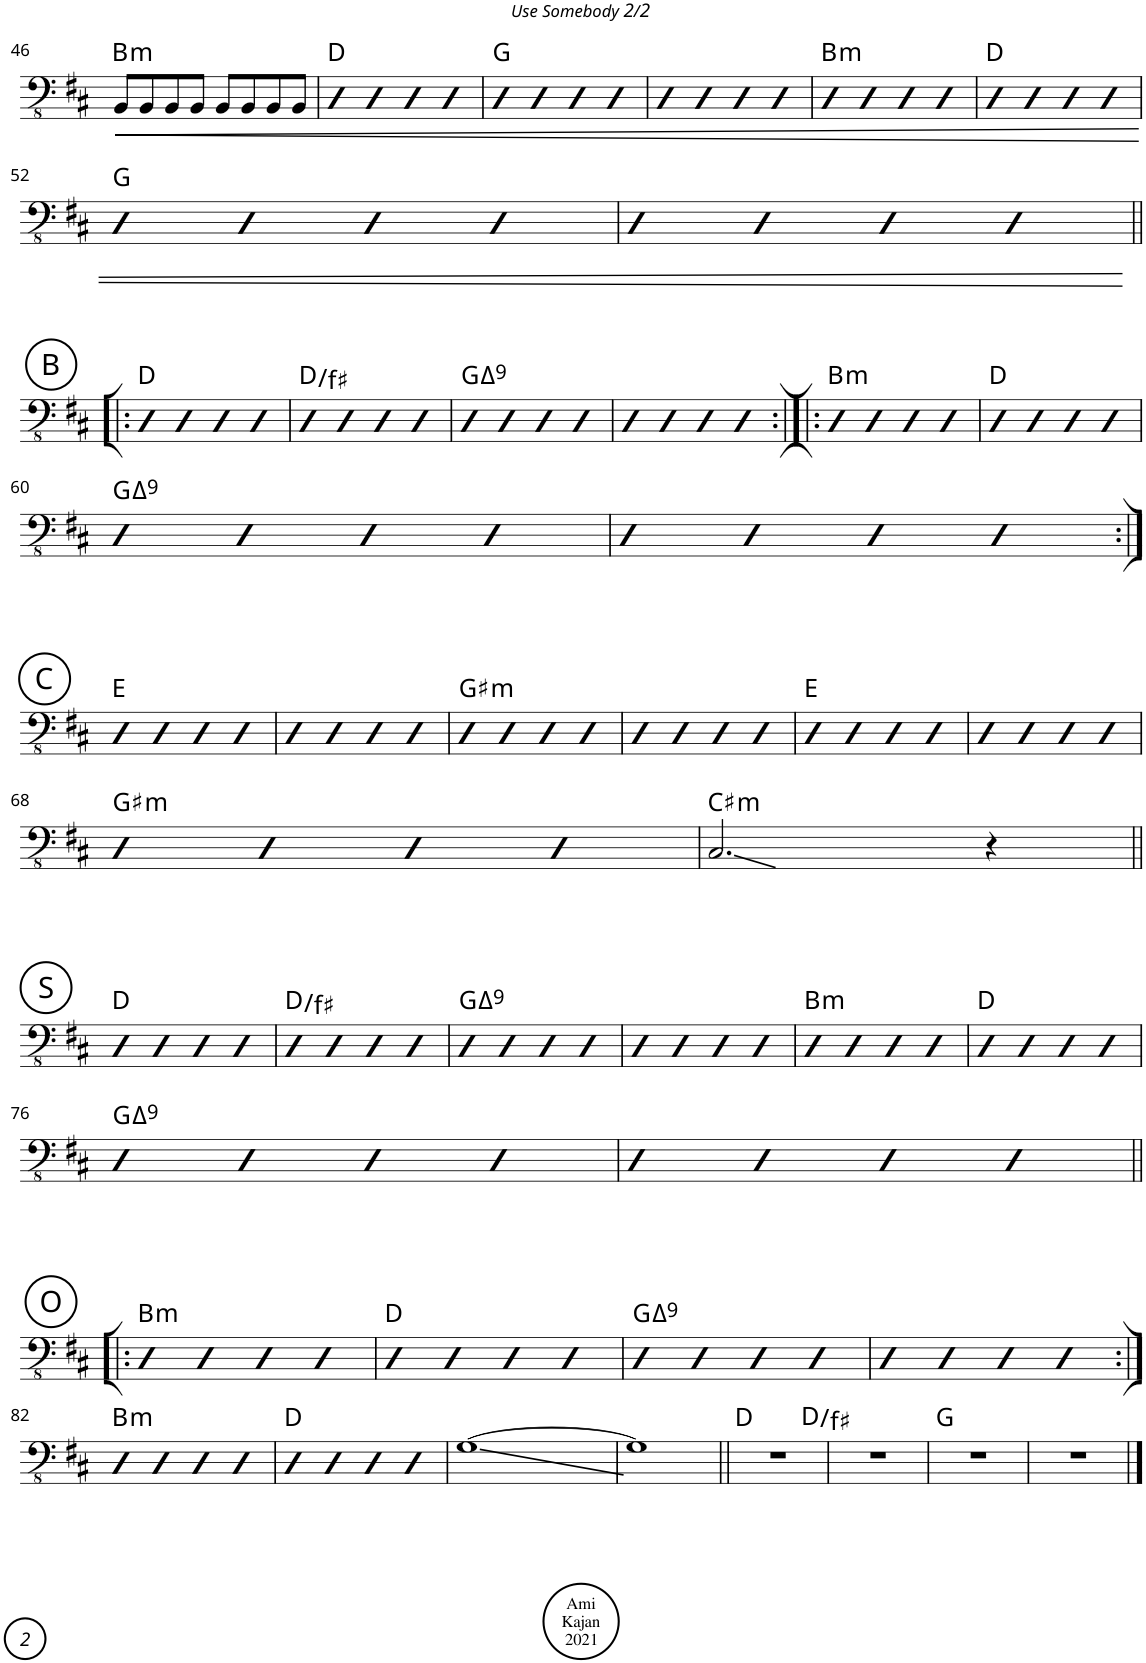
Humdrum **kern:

**kern	**dynam	**harte
*part1	*part1	*part1
*staff1	*staff1	*
*I"Acoustic Bass	*	*
*I'Bass	*	*
!!LO:PB:g=z
*clefFv4	*	*
*k[f#c#]	*	*
*M4/4	*	*
*met(c)	*	*
=46	=46	=46
!	!LO:HP:b	!LO:H:kt=m
8BBB/L	<	B:min
8BBB/	.	.
8BBB/	.	.
8BBB/J	.	.
8BBB/L	.	.
8BBB/	.	.
8BBB/	.	.
8BBB/J	.	.
=47	=47	=47
4EE	.	D:maj
4EE	.	.
4EE	.	.
4EE	.	.
=48	=48	=48
4EE	.	G:maj
4EE	.	.
4EE	.	.
4EE	.	.
=49	=49	=49
4EE	.	.
4EE	.	.
4EE	.	.
4EE	.	.
=50	=50	=50
!	!	!LO:H:kt=m
4EE	.	B:min
4EE	.	.
4EE	.	.
4EE	.	.
=51	=51	=51
4EE	.	D:maj
4EE	.	.
4EE	.	.
4EE	.	.
!!LO:LB:g=z
=52	=52	=52
4EE	.	G:maj
4EE	.	.
4EE	.	.
4EE	.	.
=53	=53	=53
4EE	.	.
4EE	.	.
4EE	.	.
4EE	.	.
.	[	.
!!LO:LB:g=z
!!LO:REH:place=s1:a:cj:enc=circle:fs=14:t=B
=54!|:	=54!|:	=54!|:
4EE	.	D:maj
4EE	.	.
4EE	.	.
4EE	.	.
=55	=55	=55
4EE	.	D:maj/3
4EE	.	.
4EE	.	.
4EE	.	.
=56	=56	=56
!	!	!LO:H:kt=9
4EE	.	G:maj9
4EE	.	.
4EE	.	.
4EE	.	.
=57	=57	=57
4EE	.	.
4EE	.	.
4EE	.	.
4EE	.	.
=58:|!|:	=58:|!|:	=58:|!|:
!	!	!LO:H:kt=m
4EE	.	B:min
4EE	.	.
4EE	.	.
4EE	.	.
=59	=59	=59
4EE	.	D:maj
4EE	.	.
4EE	.	.
4EE	.	.
!!LO:LB:g=z
=60	=60	=60
!	!	!LO:H:kt=9
4EE	.	G:maj9
4EE	.	.
4EE	.	.
4EE	.	.
=61	=61	=61
4EE	.	.
4EE	.	.
4EE	.	.
4EE	.	.
!!LO:LB:g=z
!!LO:REH:place=s1:a:cj:enc=circle:fs=14:t=C
=62:|!	=62:|!	=62:|!
4EE	.	E:maj
4EE	.	.
4EE	.	.
4EE	.	.
=63	=63	=63
4EE	.	.
4EE	.	.
4EE	.	.
4EE	.	.
=64	=64	=64
!	!	!LO:H:kt=m
4EE	.	G#:min
4EE	.	.
4EE	.	.
4EE	.	.
=65	=65	=65
4EE	.	.
4EE	.	.
4EE	.	.
4EE	.	.
=66	=66	=66
4EE	.	E:maj
4EE	.	.
4EE	.	.
4EE	.	.
=67	=67	=67
4EE	.	.
4EE	.	.
4EE	.	.
4EE	.	.
!!LO:LB:g=z
=68	=68	=68
!	!	!LO:H:kt=m
4EE	.	G#:min
4EE	.	.
4EE	.	.
4EE	.	.
=69	=69	=69
!	!	!LO:H:kt=m
2.CC#/	.	C#:min
4r	.	.
!!LO:LB:g=z
!!LO:REH:place=s1:a:cj:enc=circle:fs=14:t=S
=70||	=70||	=70||
4EE	.	D:maj
4EE	.	.
4EE	.	.
4EE	.	.
=71	=71	=71
4EE	.	D:maj/3
4EE	.	.
4EE	.	.
4EE	.	.
=72	=72	=72
!	!	!LO:H:kt=9
4EE	.	G:maj9
4EE	.	.
4EE	.	.
4EE	.	.
=73	=73	=73
4EE	.	.
4EE	.	.
4EE	.	.
4EE	.	.
=74	=74	=74
!	!	!LO:H:kt=m
4EE	.	B:min
4EE	.	.
4EE	.	.
4EE	.	.
=75	=75	=75
4EE	.	D:maj
4EE	.	.
4EE	.	.
4EE	.	.
!!LO:LB:g=z
=76	=76	=76
!	!	!LO:H:kt=9
4EE	.	G:maj9
4EE	.	.
4EE	.	.
4EE	.	.
=77	=77	=77
4EE	.	.
4EE	.	.
4EE	.	.
4EE	.	.
!!LO:LB:g=z
!!LO:REH:place=s1:a:cj:enc=circle:fs=14:t=O
=78!|:	=78!|:	=78!|:
!	!	!LO:H:kt=m
4EE	.	B:min
4EE	.	.
4EE	.	.
4EE	.	.
=79	=79	=79
4EE	.	D:maj
4EE	.	.
4EE	.	.
4EE	.	.
=80	=80	=80
!	!	!LO:H:kt=9
4EE	.	G:maj9
4EE	.	.
4EE	.	.
4EE	.	.
=81	=81	=81
4EE	.	.
4EE	.	.
4EE	.	.
4EE	.	.
!!LO:LB:g=z
=82:|!	=82:|!	=82:|!
!	!	!LO:H:kt=m
4EE	.	B:min
4EE	.	.
4EE	.	.
4EE	.	.
=83	=83	=83
4EE	.	D:maj
4EE	.	.
4EE	.	.
4EE	.	.
=84	=84	=84
[1GG	.	.
=85	=85	=85
1GG]	.	.
=86||	=86||	=86||
1r	.	D:maj
=87	=87	=87
1r	.	D:maj/3
=88	=88	=88
1r	.	G:maj
=89	=89	=89
1r	.	.
==	==	==
*-	*-	*-
